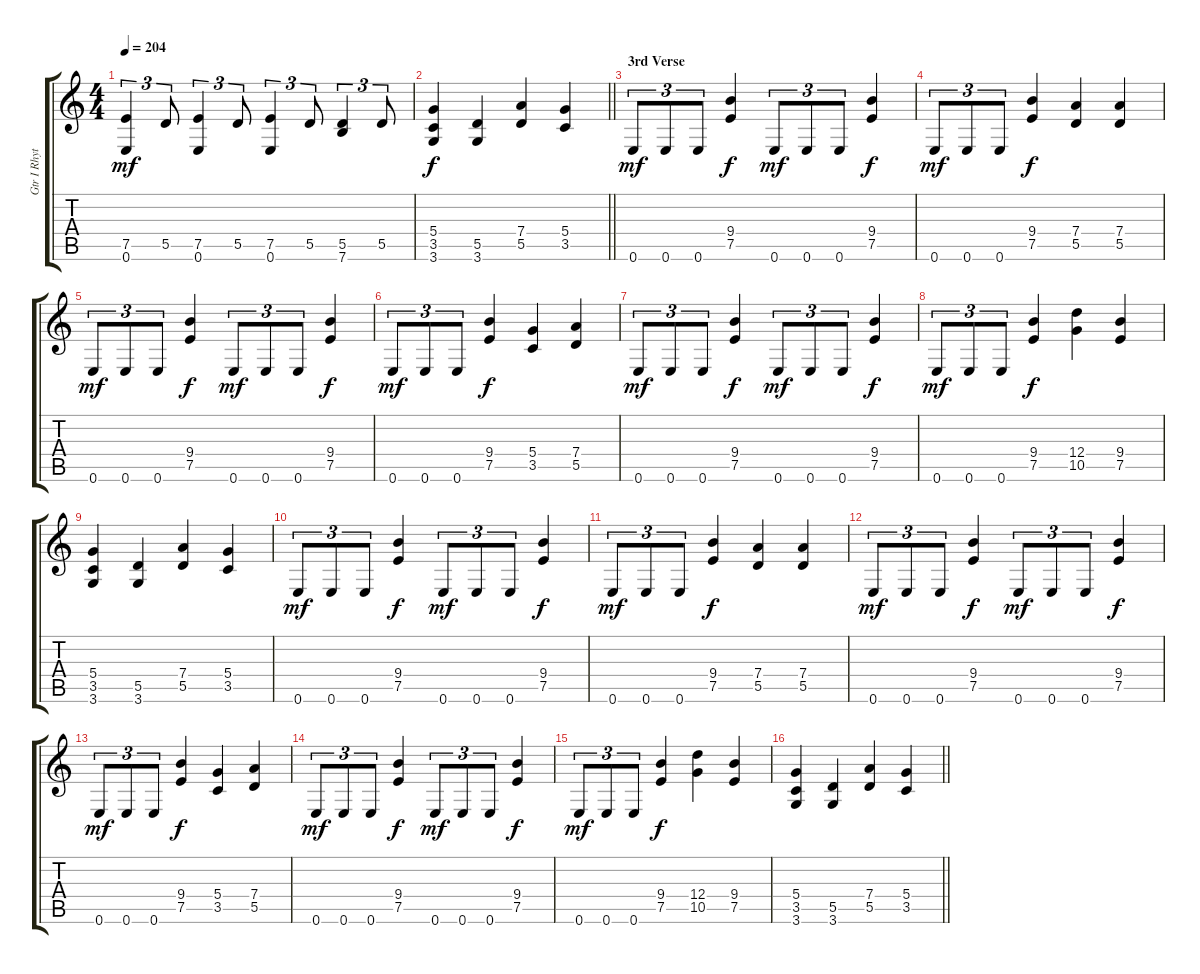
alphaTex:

\track ("Gtr I Rhytm" "Gtr I Rhyt") {instrument overdrivenguitar}
\staff {score tabs}
\tuning (E4 B3 G3 D3 A2 E2) {hide}
\ts (4 4)
\tempo 204
\clef g2
\ks c
(7.5 0.6).4{tu (3 2) dy mf} 5.5.8{tu (3 2)} (7.5 0.6).4{tu (3 2)} 5.5.8{tu (3 2)} (7.5 0.6).4{tu (3 2)} 5.5.8{tu (3 2)} (5.5 7.6).4{tu (3 2)} 5.5.8{tu (3 2)} |
\barLineRight lightlight
(5.4 3.5 3.6).4{dy f} (5.5 3.6).4 (7.4 5.5).4 (5.4 3.5).4 |
\section ("" "3rd Verse")
0.6.8{tu (3 2) dy mf} 0.6.8{tu (3 2)} 0.6.8{tu (3 2)} (9.4 7.5).4{dy f} 0.6.8{tu (3 2) dy mf} 0.6.8{tu (3 2)} 0.6.8{tu (3 2)} (9.4 7.5).4{dy f} |
0.6.8{tu (3 2) dy mf} 0.6.8{tu (3 2)} 0.6.8{tu (3 2)} (9.4 7.5).4{dy f} (7.4 5.5).4 (7.4 5.5).4 |
0.6.8{tu (3 2) dy mf} 0.6.8{tu (3 2)} 0.6.8{tu (3 2)} (9.4 7.5).4{dy f} 0.6.8{tu (3 2) dy mf} 0.6.8{tu (3 2)} 0.6.8{tu (3 2)} (9.4 7.5).4{dy f} |
0.6.8{tu (3 2) dy mf} 0.6.8{tu (3 2)} 0.6.8{tu (3 2)} (9.4 7.5).4{dy f} (5.4 3.5).4 (7.4 5.5).4 |
0.6.8{tu (3 2) dy mf} 0.6.8{tu (3 2)} 0.6.8{tu (3 2)} (9.4 7.5).4{dy f} 0.6.8{tu (3 2) dy mf} 0.6.8{tu (3 2)} 0.6.8{tu (3 2)} (9.4 7.5).4{dy f} |
0.6.8{tu (3 2) dy mf} 0.6.8{tu (3 2)} 0.6.8{tu (3 2)} (9.4 7.5).4{dy f} (12.4 10.5).4 (9.4 7.5).4 |
(5.4 3.5 3.6).4 (5.5 3.6).4 (7.4 5.5).4 (5.4 3.5).4 |
0.6.8{tu (3 2) dy mf} 0.6.8{tu (3 2)} 0.6.8{tu (3 2)} (9.4 7.5).4{dy f} 0.6.8{tu (3 2) dy mf} 0.6.8{tu (3 2)} 0.6.8{tu (3 2)} (9.4 7.5).4{dy f} |
0.6.8{tu (3 2) dy mf} 0.6.8{tu (3 2)} 0.6.8{tu (3 2)} (9.4 7.5).4{dy f} (7.4 5.5).4 (7.4 5.5).4 |
0.6.8{tu (3 2) dy mf} 0.6.8{tu (3 2)} 0.6.8{tu (3 2)} (9.4 7.5).4{dy f} 0.6.8{tu (3 2) dy mf} 0.6.8{tu (3 2)} 0.6.8{tu (3 2)} (9.4 7.5).4{dy f} |
0.6.8{tu (3 2) dy mf} 0.6.8{tu (3 2)} 0.6.8{tu (3 2)} (9.4 7.5).4{dy f} (5.4 3.5).4 (7.4 5.5).4 |
0.6.8{tu (3 2) dy mf} 0.6.8{tu (3 2)} 0.6.8{tu (3 2)} (9.4 7.5).4{dy f} 0.6.8{tu (3 2) dy mf} 0.6.8{tu (3 2)} 0.6.8{tu (3 2)} (9.4 7.5).4{dy f} |
0.6.8{tu (3 2) dy mf} 0.6.8{tu (3 2)} 0.6.8{tu (3 2)} (9.4 7.5).4{dy f} (12.4 10.5).4 (9.4 7.5).4 |
\barLineRight lightlight
(5.4 3.5 3.6).4 (5.5 3.6).4 (7.4 5.5).4 (5.4 3.5).4
